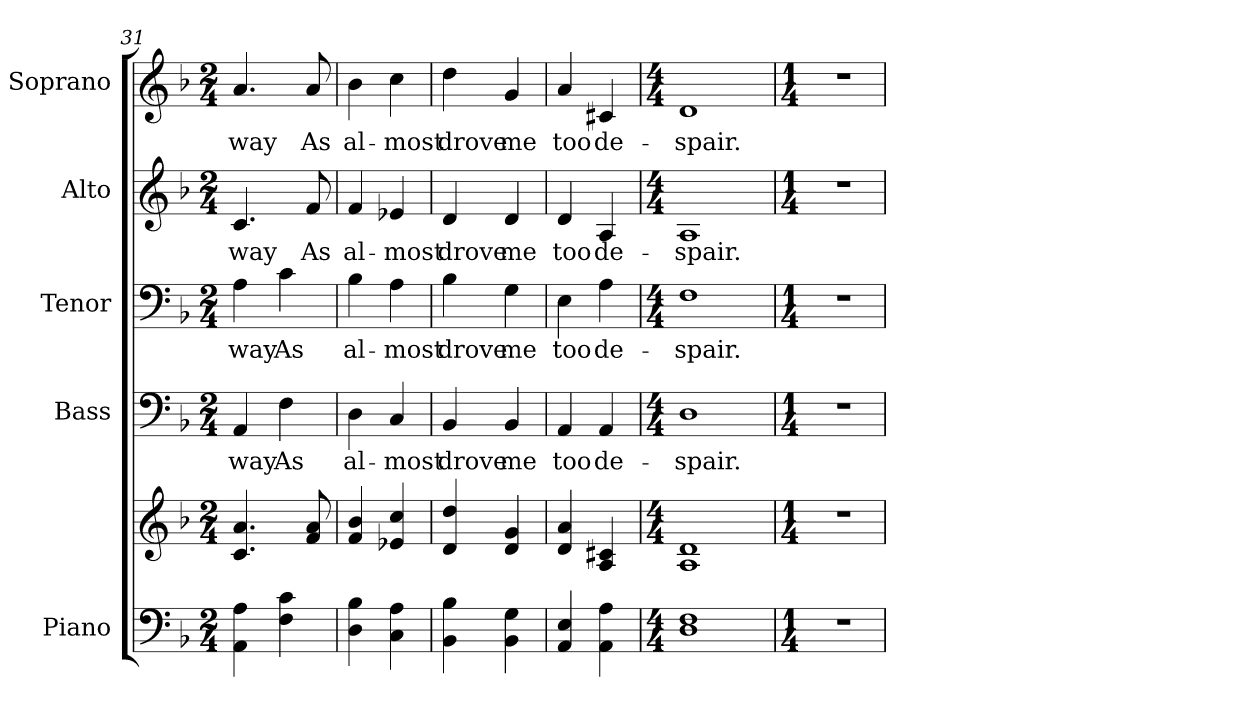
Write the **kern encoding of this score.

**kern	**kern	**kern	**text	**kern	**text	**kern	**text	**kern	**text
*part5	*part5	*part4	*part4	*part3	*part3	*part2	*part2	*part1	*part1
*staff6	*staff5	*staff4	*staff4	*staff3	*staff3	*staff2	*staff2	*staff1	*staff1
*I"Piano	*	*I"Bass	*	*I"Tenor	*	*I"Alto	*	*I"Soprano	*
*I'Pno.	*	*I'B.	*	*I'T.	*	*I'A.	*	*I'S.	*
*clefF4	*clefG2	*clefF4	*	*clefF4	*	*clefG2	*	*clefG2	*
*k[b-]	*k[b-]	*k[b-]	*	*k[b-]	*	*k[b-]	*	*k[b-]	*
*F:	*F:	*F:	*	*F:	*	*F:	*	*F:	*
*M2/4	*M2/4	*M2/4	*	*M2/4	*	*M2/4	*	*M2/4	*
=31	=31	=31	=31	=31	=31	=31	=31	=31	=31
!	!	!	!LO:LY:b:color=#000000	!	!	!	!	!	!
!	!	!	!	!	!LO:LY:b:color=#000000	!	!	!	!
!	!	!	!	!	!	!	!LO:LY:b:color=#000000	!	!
!	!	!	!	!	!	!	!	!	!LO:LY:b:color=#000000
4AAi\ 4Ai	4.ci/ 4.ai	4AAi/	way	4Ai\	way	4.ci/	way	4.ai/	way
!	!	!	!LO:LY:b:color=#000000	!	!	!	!	!	!
!	!	!	!	!	!LO:LY:b:color=#000000	!	!	!	!
4Fi\ 4ci	.	4Fi\	As	4ci\	As	.	.	.	.
!	!	!	!	!	!	!	!LO:LY:b:color=#000000	!	!
!	!	!	!	!	!	!	!	!	!LO:LY:b:color=#000000
.	8fi/ 8ai	.	.	.	.	8fi/	As	8ai/	As
=32	=32	=32	=32	=32	=32	=32	=32	=32	=32
!	!	!	!LO:LY:b:color=#000000	!	!	!	!	!	!
!	!	!	!	!	!LO:LY:b:color=#000000	!	!	!	!
!	!	!	!	!	!	!	!LO:LY:b:color=#000000	!	!
!	!	!	!	!	!	!	!	!	!LO:LY:b:color=#000000
4Di\ 4B-i	4fi/ 4b-i	4Di\	al-	4B-i\	al-	4fi/	al-	4b-i\	al-
!	!	!	!LO:LY:b:color=#000000	!	!	!	!	!	!
!	!	!	!	!	!LO:LY:b:color=#000000	!	!	!	!
!	!	!	!	!	!	!	!LO:LY:b:color=#000000	!	!
!	!	!	!	!	!	!	!	!	!LO:LY:b:color=#000000
4Ci\ 4Ai	4e-Xi/ 4cci	4Ci/	-most	4Ai\	-most	4e-Xi/	-most	4cci\	-most
!!LO:PB:g=z
=33	=33	=33	=33	=33	=33	=33	=33	=33	=33
!	!	!	!LO:LY:b:color=#000000	!	!	!	!	!	!
!	!	!	!	!	!LO:LY:b:color=#000000	!	!	!	!
!	!	!	!	!	!	!	!LO:LY:b:color=#000000	!	!
!	!	!	!	!	!	!	!	!	!LO:LY:b:color=#000000
4BB-i\ 4B-i	4di/ 4ddi	4BB-i/	drove	4B-i\	drove	4di/	drove	4ddi\	drove
!	!	!	!LO:LY:b:color=#000000	!	!	!	!	!	!
!	!	!	!	!	!LO:LY:b:color=#000000	!	!	!	!
!	!	!	!	!	!	!	!LO:LY:b:color=#000000	!	!
!	!	!	!	!	!	!	!	!	!LO:LY:b:color=#000000
4BB-i\ 4Gi	4di/ 4gi	4BB-i/	me	4Gi\	me	4di/	me	4gi/	me
=34	=34	=34	=34	=34	=34	=34	=34	=34	=34
!	!	!	!LO:LY:b:color=#000000	!	!	!	!	!	!
!	!	!	!	!	!LO:LY:b:color=#000000	!	!	!	!
!	!	!	!	!	!	!	!LO:LY:b:color=#000000	!	!
!	!	!	!	!	!	!	!	!	!LO:LY:b:color=#000000
4AAi/ 4Ei	4di/ 4ai	4AAi/	too	4Ei\	too	4di/	too	4ai/	too
!	!	!	!LO:LY:b:color=#000000	!	!	!	!	!	!
!	!	!	!	!	!LO:LY:b:color=#000000	!	!	!	!
!	!	!	!	!	!	!	!LO:LY:b:color=#000000	!	!
!	!	!	!	!	!	!	!	!	!LO:LY:b:color=#000000
4AAi\ 4Ai	4Ai/ 4c#Xi	4AAi/	de-	4Ai\	de-	4Ai/	de-	4c#Xi/	de-
=35	=35	=35	=35	=35	=35	=35	=35	=35	=35
*M4/4	*M4/4	*M4/4	*	*M4/4	*	*M4/4	*	*M4/4	*
!	!	!	!LO:LY:b:color=#000000	!	!	!	!	!	!
!	!	!	!	!	!LO:LY:b:color=#000000	!	!	!	!
!	!	!	!	!	!	!	!LO:LY:b:color=#000000	!	!
!	!	!	!	!	!	!	!	!	!LO:LY:b:color=#000000
1Di 1Fi	1Ai 1di	1Di	-spair.	1Fi	-spair.	1Ai	-spair.	1di	-spair.
!!LO:PB:g=z
=36	=36	=36	=36	=36	=36	=36	=36	=36	=36
*M1/4	*M1/4	*M1/4	*	*M1/4	*	*M1/4	*	*M1/4	*
!LO:N:vis=1	!LO:N:vis=1	!LO:N:vis=1	!	!LO:N:vis=1	!	!LO:N:vis=1	!	!LO:N:vis=1	!
4r	4r	4r	.	4r	.	4r	.	4r	.
=	=	=	=	=	=	=	=	=	=
*-	*-	*-	*-	*-	*-	*-	*-	*-	*-
